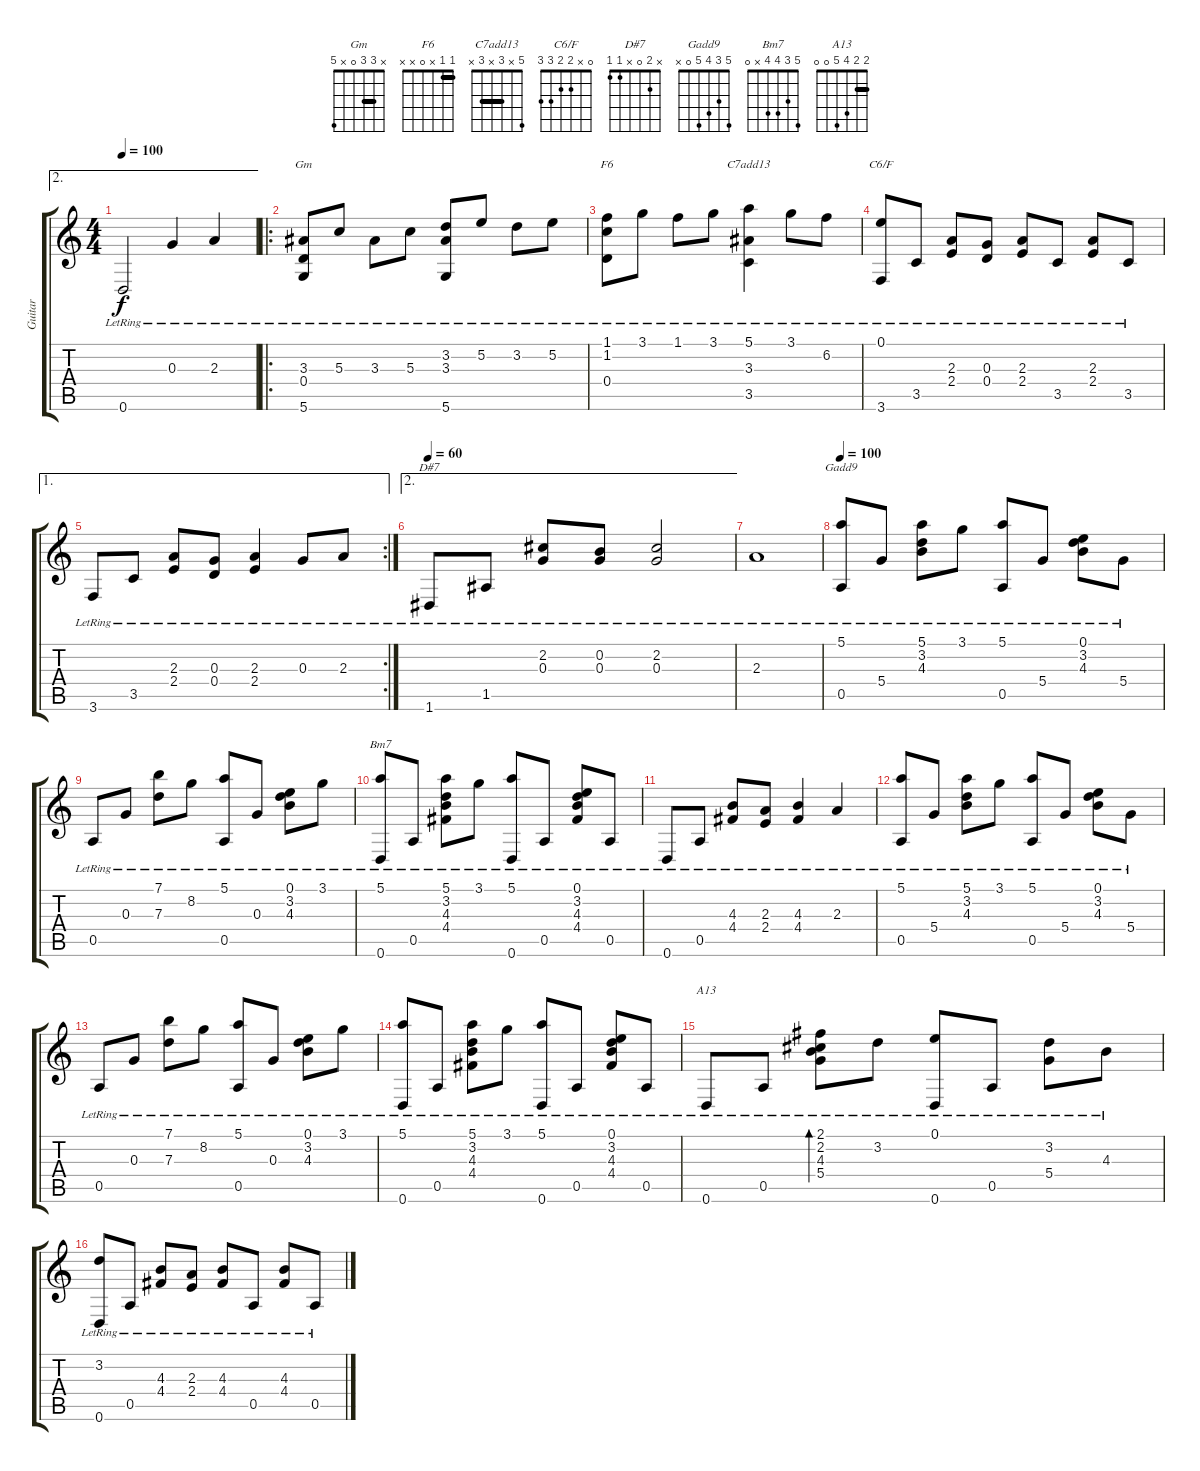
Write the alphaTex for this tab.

\track ("Guitar" "Guitar") {instrument electricguitarjazz}
\staff {score tabs}
\tuning (E4 B3 G3 D3 A2 D2) {hide}
\chord ("Gm" x 3 3 0 x 5) {barre 3}
\chord ("F6" 1 1 x 0 x x) {barre 1}
\chord ("C7add13" 5 x 3 x 3 x) {barre 3}
\chord ("C6/F" 0 x 2 2 3 3)
\chord ("D#7" x 2 0 x 1 1)
\chord ("Gadd9" 5 3 4 5 0 x) {barre 3}
\chord ("Bm7" 5 3 4 4 x 0) {barre 3}
\chord ("A13" 2 2 4 5 0 0) {barre 2}
\ae 2
\ts (4 4)
\tempo 100
\clef g2
\ks c
0.6{lr}.2{dy f} 0.3{lr}.4 2.3{lr}.4 |
\ro
(3.3{lr} 0.4{lr} 5.6{lr}).8{ch "Gm"} 5.3{lr}.8 3.3{lr}.8 5.3{lr}.8 (3.2{lr} 3.3{lr} 5.6{lr}).8 5.2{lr}.8 3.2{lr}.8 5.2{lr}.8 |
(1.1{lr} 1.2{lr} 0.4{lr}).8{ch "F6"} 3.1{lr}.8 1.1{lr}.8 3.1{lr}.8 (5.1{lr} 3.3{lr} 3.5{lr}).4{ch "C7add13"} 3.1{lr}.8 6.2{lr}.8 |
(0.1{lr} 3.6{lr}).8{ch "C6/F"} 3.5{lr}.8 (2.3{lr} 2.4{lr}).8 (0.3{lr} 0.4{lr}).8 (2.3{lr} 2.4{lr}).8 3.5{lr}.8 (2.3{lr} 2.4{lr}).8 3.5{lr}.8 |
\ae 1
\rc 2
3.6{lr}.8 3.5{lr}.8 (2.3{lr} 2.4{lr}).8 (0.3{lr} 0.4{lr}).8 (2.3{lr} 2.4{lr}).4 0.3{lr}.8 2.3{lr}.8 |
\ae 2
\tempo 60
1.6{lr}.8{ch "D#7"} 1.5{lr}.8 (2.2{lr} 0.3{lr}).8 (0.2{lr} 0.3{lr}).8 (2.2{lr} 0.3{lr}).2 |
2.3{lr}.1 |
\tempo 100
(5.1{lr} 0.5{lr}).8{ch "Gadd9"} 5.4{lr}.8 (5.1{lr} 3.2{lr} 4.3{lr}).8 3.1{lr}.8 (5.1{lr} 0.5{lr}).8 5.4{lr}.8 (0.1{lr} 3.2{lr} 4.3{lr}).8 5.4{lr}.8 |
0.5{lr}.8 0.3{lr}.8 (7.1{lr} 7.3{lr}).8 8.2{lr}.8 (5.1{lr} 0.5{lr}).8 0.3{lr}.8 (0.1{lr} 3.2{lr} 4.3{lr}).8 3.1{lr}.8 |
(5.1{lr} 0.6{lr}).8{ch "Bm7"} 0.5{lr}.8 (5.1{lr} 3.2{lr} 4.3{lr} 4.4{lr}).8 3.1{lr}.8 (5.1{lr} 0.6{lr}).8 0.5{lr}.8 (0.1{lr} 3.2{lr} 4.3{lr} 4.4{lr}).8 0.5{lr}.8 |
0.6{lr}.8 0.5{lr}.8 (4.3{lr} 4.4{lr}).8 (2.3{lr} 2.4{lr}).8 (4.3{lr} 4.4{lr}).4 2.3{lr}.4 |
(5.1{lr} 0.5{lr}).8 5.4{lr}.8 (5.1{lr} 3.2{lr} 4.3{lr}).8 3.1{lr}.8 (5.1{lr} 0.5{lr}).8 5.4{lr}.8 (0.1{lr} 3.2{lr} 4.3{lr}).8 5.4{lr}.8 |
0.5{lr}.8 0.3{lr}.8 (7.1{lr} 7.3{lr}).8 8.2{lr}.8 (5.1{lr} 0.5{lr}).8 0.3{lr}.8 (0.1{lr} 3.2{lr} 4.3{lr}).8 3.1{lr}.8 |
(5.1{lr} 0.6{lr}).8 0.5{lr}.8 (5.1{lr} 3.2{lr} 4.3{lr} 4.4{lr}).8 3.1{lr}.8 (5.1{lr} 0.6{lr}).8 0.5{lr}.8 (0.1{lr} 3.2{lr} 4.3{lr} 4.4{lr}).8 0.5{lr}.8 |
0.6{lr}.8{ch "A13"} 0.5{lr}.8 (2.1{lr} 2.2{lr} 4.3{lr} 5.4{lr}).8{bd 480} 3.2{lr}.8 (0.1{lr} 0.6{lr}).8 0.5{lr}.8 (3.2{lr} 5.4{lr}).8 4.3{lr}.8 |
(3.2{lr} 0.6{lr}).8 0.5{lr}.8 (4.3{lr} 4.4{lr}).8 (2.3{lr} 2.4{lr}).8 (4.3{lr} 4.4{lr}).8 0.5{lr}.8 (4.3{lr} 4.4{lr}).8 0.5{lr}.8
